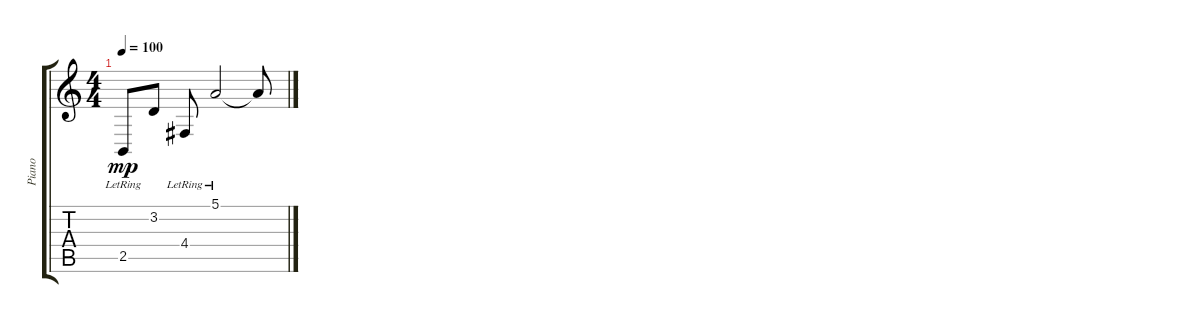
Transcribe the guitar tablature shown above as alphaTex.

\track ("Piano" "Piano") {instrument acousticgrandpiano}
\staff {score tabs}
\tuning (E4 B3 G3 D3 A2 E2) {hide}
\ts (4 4)
\tempo 100
\clef g2
\ks c
2.5{lr}.8{dy mp} 3.2.8 4.4{lr}.8 5.1{lr}.2 5.1{t}.8
